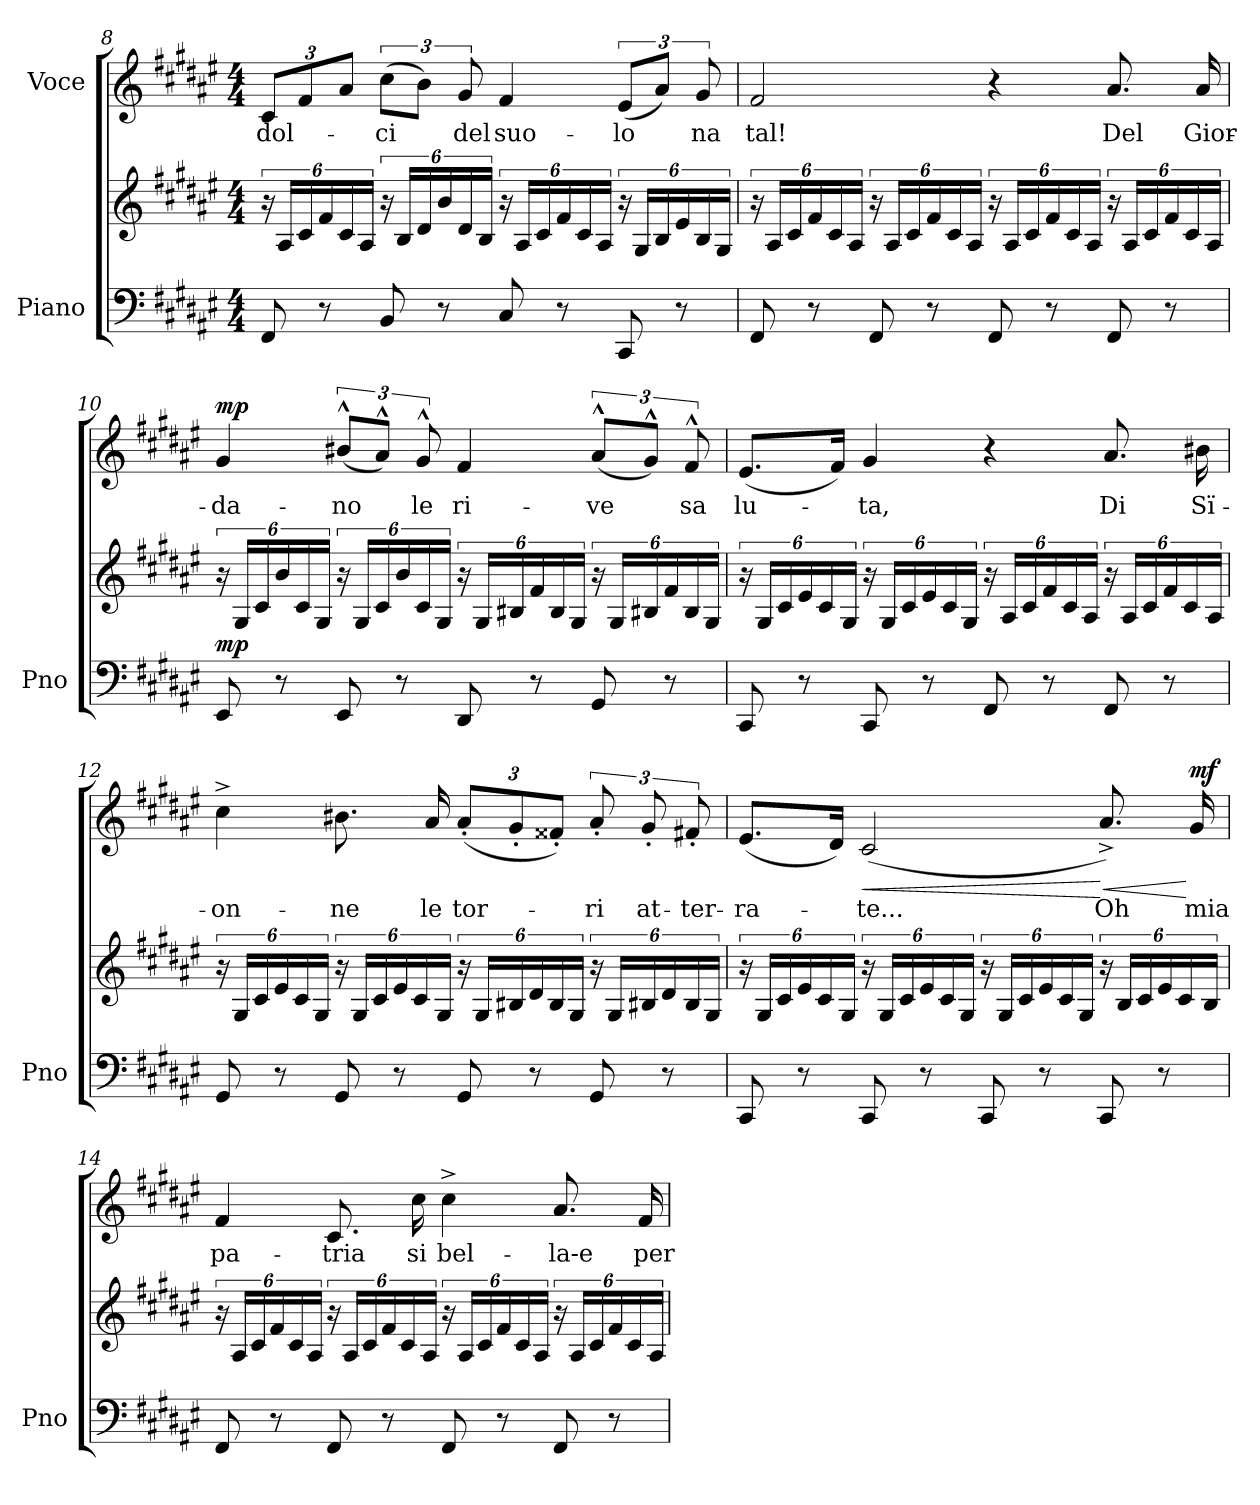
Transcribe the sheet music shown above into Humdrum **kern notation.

**kern	**kern	**dynam	**kern	**text	**dynam
*part2	*part2	*part2	*part1	*part1	*part1
*staff3	*staff2	*staff2/3	*staff1	*staff1	*staff1
*I"Piano	*	*	*I"Voce	*	*
*I'Pno	*	*	*	*	*
*clefF4	*clefG2	*	*clefG2	*	*
*k[f#c#g#d#a#e#]	*k[f#c#g#d#a#e#]	*	*k[f#c#g#d#a#e#]	*	*
*M4/4	*M4/4	*	*M4/4	*	*
*	*	*	*Xbrackettup	*	*
=8	=8	=8	=8	=8	=8
8FF#/	24r	.	12c#/L	dol-	.
.	24A#/LL	.	.	.	.
.	24c#/	.	12f#/	.	.
8r	24f#/	.	.	.	.
.	24c#/	.	12a#/J	.	.
.	24A#/JJ	.	.	.	.
*	*	*	*brackettup	*	*
8BB/	24r	.	(12cc#\L	-ci	.
.	24B/LL	.	.	.	.
.	24d#/	.	12b\J)	.	.
8r	24b/	.	.	.	.
.	24d#/	.	12g#/	del	.
.	24B/JJ	.	.	.	.
8C#/	24r	.	4f#/	suo-	.
.	24A#/LL	.	.	.	.
.	24c#/	.	.	.	.
8r	24f#/	.	.	.	.
.	24c#/	.	.	.	.
.	24A#/JJ	.	.	.	.
8CC#/	24r	.	(12e#/L	-lo	.
.	24G#/LL	.	.	.	.
.	24B/	.	12a#/J)	.	.
8r	24e#/	.	.	.	.
.	24B/	.	12g#/	na	.
.	24G#/JJ	.	.	.	.
!!LO:PB:g=z
=9	=9	=9	=9	=9	=9
8FF#/	24r	.	2f#/	-tal!	.
.	24A#/LL	.	.	.	.
.	24c#/	.	.	.	.
8r	24f#/	.	.	.	.
.	24c#/	.	.	.	.
.	24A#/JJ	.	.	.	.
8FF#/	24r	.	.	.	.
.	24A#/LL	.	.	.	.
.	24c#/	.	.	.	.
8r	24f#/	.	.	.	.
.	24c#/	.	.	.	.
.	24A#/JJ	.	.	.	.
8FF#/	24r	.	4r	.	.
.	24A#/LL	.	.	.	.
.	24c#/	.	.	.	.
8r	24f#/	.	.	.	.
.	24c#/	.	.	.	.
.	24A#/JJ	.	.	.	.
8FF#/	24r	.	8.a#/	Del	.
.	24A#/LL	.	.	.	.
.	24c#/	.	.	.	.
8r	24f#/	.	.	.	.
.	24c#/	.	.	.	.
.	.	.	16a#/	Gior-	.
.	24A#/JJ	.	.	.	.
=10	=10	=10	=10	=10	=10
!	!	!LO:DY:a=2	!	!	!LO:DY:a
8EE#/	24r	mp	4g#/	-da-	mp
.	24G#/LL	.	.	.	.
.	24c#/	.	.	.	.
8r	24b/	.	.	.	.
.	24c#/	.	.	.	.
.	24G#/JJ	.	.	.	.
8EE#/	24r	.	(12b#X^^/L	-no	.
.	24G#/LL	.	.	.	.
.	24c#/	.	12a#^^/J)	.	.
8r	24b/	.	.	.	.
.	24c#/	.	12g#^^/	le	.
.	24G#/JJ	.	.	.	.
8DD#/	24r	.	4f#/	ri-	.
.	24G#/LL	.	.	.	.
.	24B#X/	.	.	.	.
8r	24f#/	.	.	.	.
.	24B#/	.	.	.	.
.	24G#/JJ	.	.	.	.
8GG#/	24r	.	(12a#^^/L	-ve	.
.	24G#/LL	.	.	.	.
.	24B#X/	.	12g#^^/J)	.	.
8r	24f#/	.	.	.	.
.	24B#/	.	12f#^^/	sa	.
.	24G#/JJ	.	.	.	.
!!LO:LB:g=z
=11	=11	=11	=11	=11	=11
8CC#/	24r	.	(8.e#/L	-lu-	.
.	24G#/LL	.	.	.	.
.	24c#/	.	.	.	.
8r	24e#/	.	.	.	.
.	24c#/	.	.	.	.
.	.	.	16f#/Jk)	.	.
.	24G#/JJ	.	.	.	.
8CC#/	24r	.	4g#/	-ta,	.
.	24G#/LL	.	.	.	.
.	24c#/	.	.	.	.
8r	24e#/	.	.	.	.
.	24c#/	.	.	.	.
.	24G#/JJ	.	.	.	.
8FF#/	24r	.	4r	.	.
.	24A#/LL	.	.	.	.
.	24c#/	.	.	.	.
8r	24f#/	.	.	.	.
.	24c#/	.	.	.	.
.	24A#/JJ	.	.	.	.
8FF#/	24r	.	8.a#/	Di	.
.	24A#/LL	.	.	.	.
.	24c#/	.	.	.	.
8r	24f#/	.	.	.	.
.	24c#/	.	.	.	.
.	.	.	16b#X\	Sï-	.
.	24A#/JJ	.	.	.	.
=12	=12	=12	=12	=12	=12
8GG#/	24r	.	4cc#^\	-on-	.
.	24G#/LL	.	.	.	.
.	24c#/	.	.	.	.
8r	24e#/	.	.	.	.
.	24c#/	.	.	.	.
.	24G#/JJ	.	.	.	.
8GG#/	24r	.	8.b#X\	-ne	.
.	24G#/LL	.	.	.	.
.	24c#/	.	.	.	.
8r	24e#/	.	.	.	.
.	24c#/	.	.	.	.
.	.	.	16a#/	le	.
.	24G#/JJ	.	.	.	.
*	*	*	*Xbrackettup	*	*
8GG#/	24r	.	(12a#'/L	tor-	.
.	24G#/LL	.	.	.	.
.	24B#X/	.	12g#'/	.	.
8r	24d#/	.	.	.	.
.	24B#/	.	12f##X'/J)	.	.
.	24G#/JJ	.	.	.	.
*	*	*	*brackettup	*	*
8GG#/	24r	.	12a#'/	-ri	.
.	24G#/LL	.	.	.	.
.	24B#X/	.	12g#'/	at-	.
8r	24d#/	.	.	.	.
.	24B#/	.	12f#X'/	-ter-	.
.	24G#/JJ	.	.	.	.
!!LO:LB:g=z
=13	=13	=13	=13	=13	=13
8CC#/	24r	.	(8.e#/L	-ra-	.
.	24G#/LL	.	.	.	.
.	24c#/	.	.	.	.
8r	24e#/	.	.	.	.
.	24c#/	.	.	.	.
.	.	.	16d#/Jk)	.	.
.	24G#/JJ	.	.	.	.
!	!	!	!	!	!LO:HP:b
8CC#/	24r	.	(2c#/	-te...	<
.	24G#/LL	.	.	.	.
.	24c#/	.	.	.	.
8r	24e#/	.	.	.	.
.	24c#/	.	.	.	.
.	24G#/JJ	.	.	.	.
8CC#/	24r	.	.	.	.
.	24G#/LL	.	.	.	.
.	24c#/	.	.	.	.
8r	24e#/	.	.	.	.
.	24c#/	.	.	.	.
.	24G#/JJ	.	.	.	.
!	!	!	!	!	!LO:HP:n=1:b
8CC#/	24r	.	8.a#^/)	Oh	[ <
.	24B/LL	.	.	.	.
.	24c#/	.	.	.	.
8r	24e#/	.	.	.	.
.	24c#/	.	.	.	.
!	!	!	!	!	!LO:DY:n=1:b
.	.	.	16g#/	mia	[ mf
.	24B/JJ	.	.	.	.
=14	=14	=14	=14	=14	=14
8FF#/	24r	.	4f#/	pa-	.
.	24A#/LL	.	.	.	.
.	24c#/	.	.	.	.
8r	24f#/	.	.	.	.
.	24c#/	.	.	.	.
.	24A#/JJ	.	.	.	.
8FF#/	24r	.	8.c#/	-tria	.
.	24A#/LL	.	.	.	.
.	24c#/	.	.	.	.
8r	24f#/	.	.	.	.
.	24c#/	.	.	.	.
.	.	.	16cc#\	si	.
.	24A#/JJ	.	.	.	.
8FF#/	24r	.	4cc#^\	bel-	.
.	24A#/LL	.	.	.	.
.	24c#/	.	.	.	.
8r	24f#/	.	.	.	.
.	24c#/	.	.	.	.
.	24A#/JJ	.	.	.	.
8FF#/	24r	.	8.a#/	-la-e	.
.	24A#/LL	.	.	.	.
.	24c#/	.	.	.	.
8r	24f#/	.	.	.	.
.	24c#/	.	.	.	.
.	.	.	16f#/	per-	.
.	24A#/JJ	.	.	.	.
=	=	=	=	=	=
*-	*-	*-	*-	*-	*-
